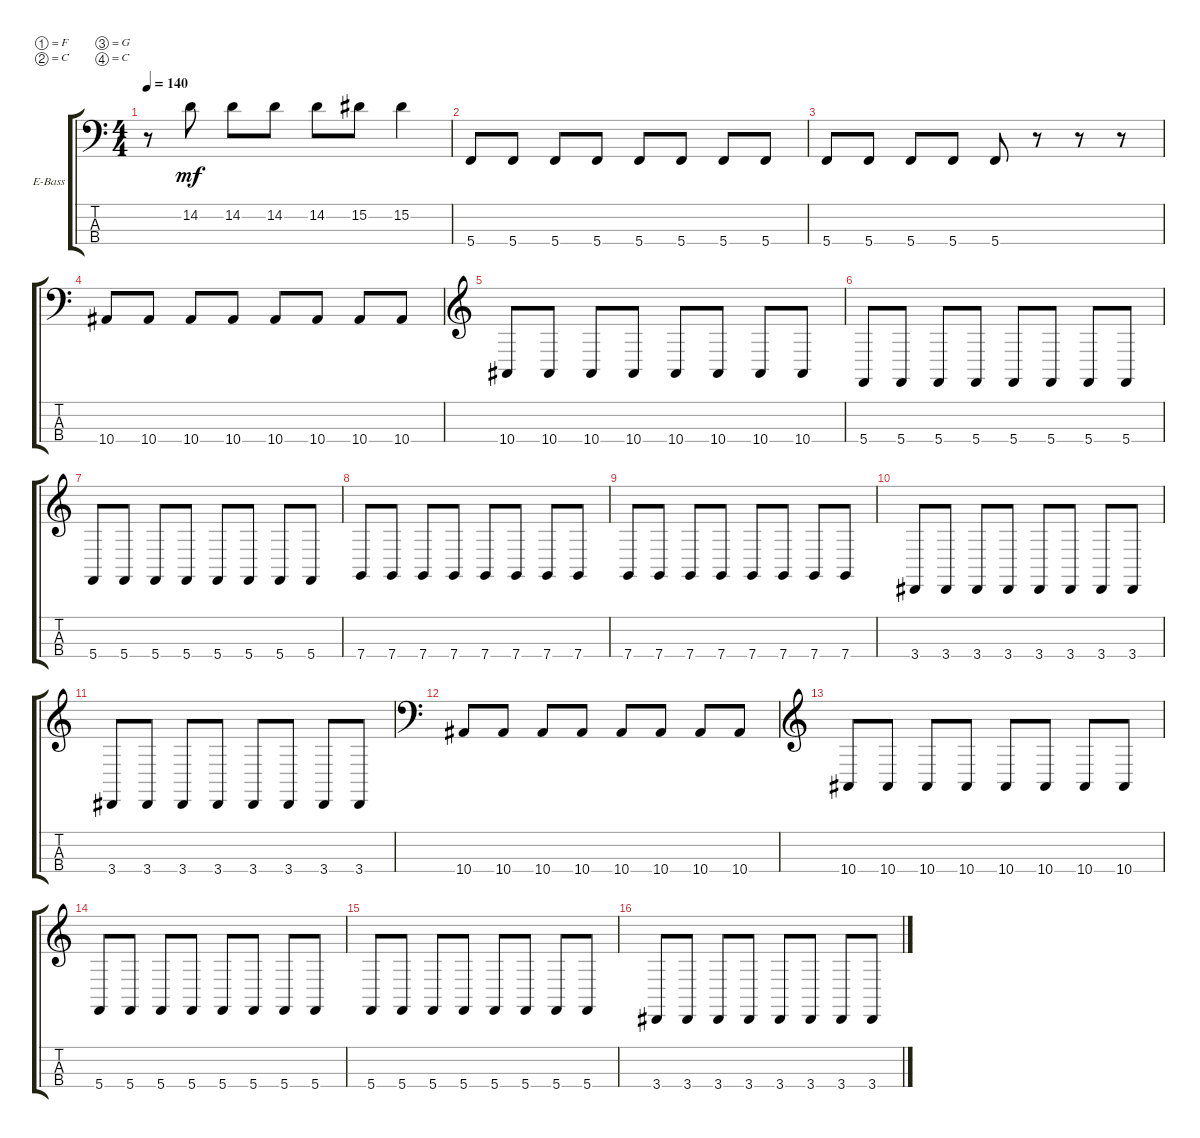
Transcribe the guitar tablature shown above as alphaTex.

\defaultSystemsLayout 4
\bracketExtendMode groupsimilarinstruments
\firstSystemTrackNameOrientation horizontal
\otherSystemsTrackNameOrientation horizontal
\track ("Electric Bass" "E-Bass") {instrument electricbassfinger}
\staff {score tabs}
\tuning (F2 C2 G1 C1)
\ts (4 4)
\tempo 140
\clef f4
\ks c
r.8{dy mf} 14.2.8 14.2.8 14.2.8 14.2.8 15.2.8 15.2.4 |
5.4.8 5.4.8 5.4.8 5.4.8 5.4.8 5.4.8 5.4.8 5.4.8 |
5.4.8 5.4.8 5.4.8 5.4.8 5.4.8 r.8 r.8 r.8 |
10.4.8 10.4.8 10.4.8 10.4.8 10.4.8 10.4.8 10.4.8 10.4.8 |
\clef g2
10.4.8 10.4.8 10.4.8 10.4.8 10.4.8 10.4.8 10.4.8 10.4.8 |
5.4.8 5.4.8 5.4.8 5.4.8 5.4.8 5.4.8 5.4.8 5.4.8 |
5.4.8 5.4.8 5.4.8 5.4.8 5.4.8 5.4.8 5.4.8 5.4.8 |
7.4.8 7.4.8 7.4.8 7.4.8 7.4.8 7.4.8 7.4.8 7.4.8 |
7.4.8 7.4.8 7.4.8 7.4.8 7.4.8 7.4.8 7.4.8 7.4.8 |
3.4.8 3.4.8 3.4.8 3.4.8 3.4.8 3.4.8 3.4.8 3.4.8 |
3.4.8 3.4.8 3.4.8 3.4.8 3.4.8 3.4.8 3.4.8 3.4.8 |
\clef f4
10.4.8 10.4.8 10.4.8 10.4.8 10.4.8 10.4.8 10.4.8 10.4.8 |
\clef g2
10.4.8 10.4.8 10.4.8 10.4.8 10.4.8 10.4.8 10.4.8 10.4.8 |
5.4.8 5.4.8 5.4.8 5.4.8 5.4.8 5.4.8 5.4.8 5.4.8 |
5.4.8 5.4.8 5.4.8 5.4.8 5.4.8 5.4.8 5.4.8 5.4.8 |
3.4.8 3.4.8 3.4.8 3.4.8 3.4.8 3.4.8 3.4.8 3.4.8
